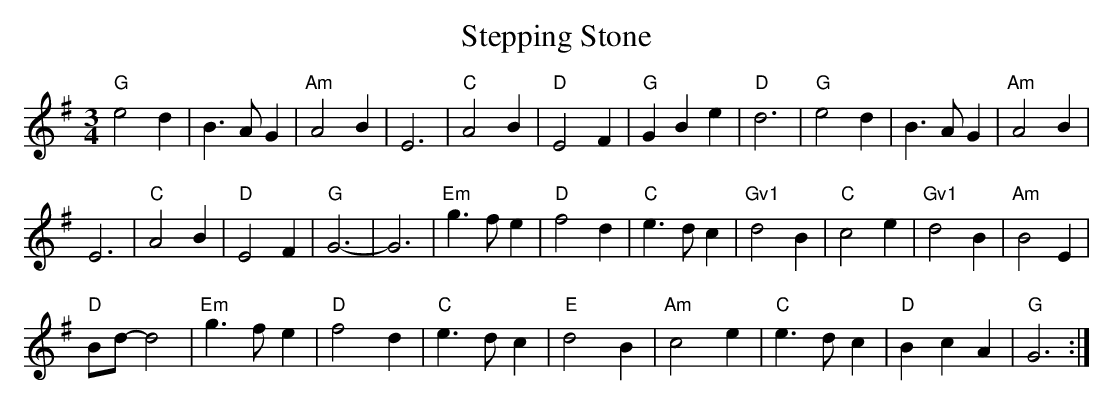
X:1
T:Stepping Stone
M:3/4
L:1/4
K:G
"G"e2d|B3/2A/2G|"Am"A2B|E3|"C"A2B|"D"E2F|"G"GBe|"D"d3|"G"e2d|B3/2A/2G|"Am"A2B|
E3|"C"A2B|"D"E2F|"G"G3-|G3|"Em"g3/2f/2e|"D"f2d|"C"e3/2d/2c|"Gv1"d2B|"C"c2e|\
"Gv1"d2B|"Am"B2E|
"D"B/2d/2-d2|"Em"g3/2f/2e|"D"f2d|"C"e3/2d/2c|"E"d2B|"Am"c2e|"C"e3/2d/2c|"D"BcA\
|"G"G3:|
